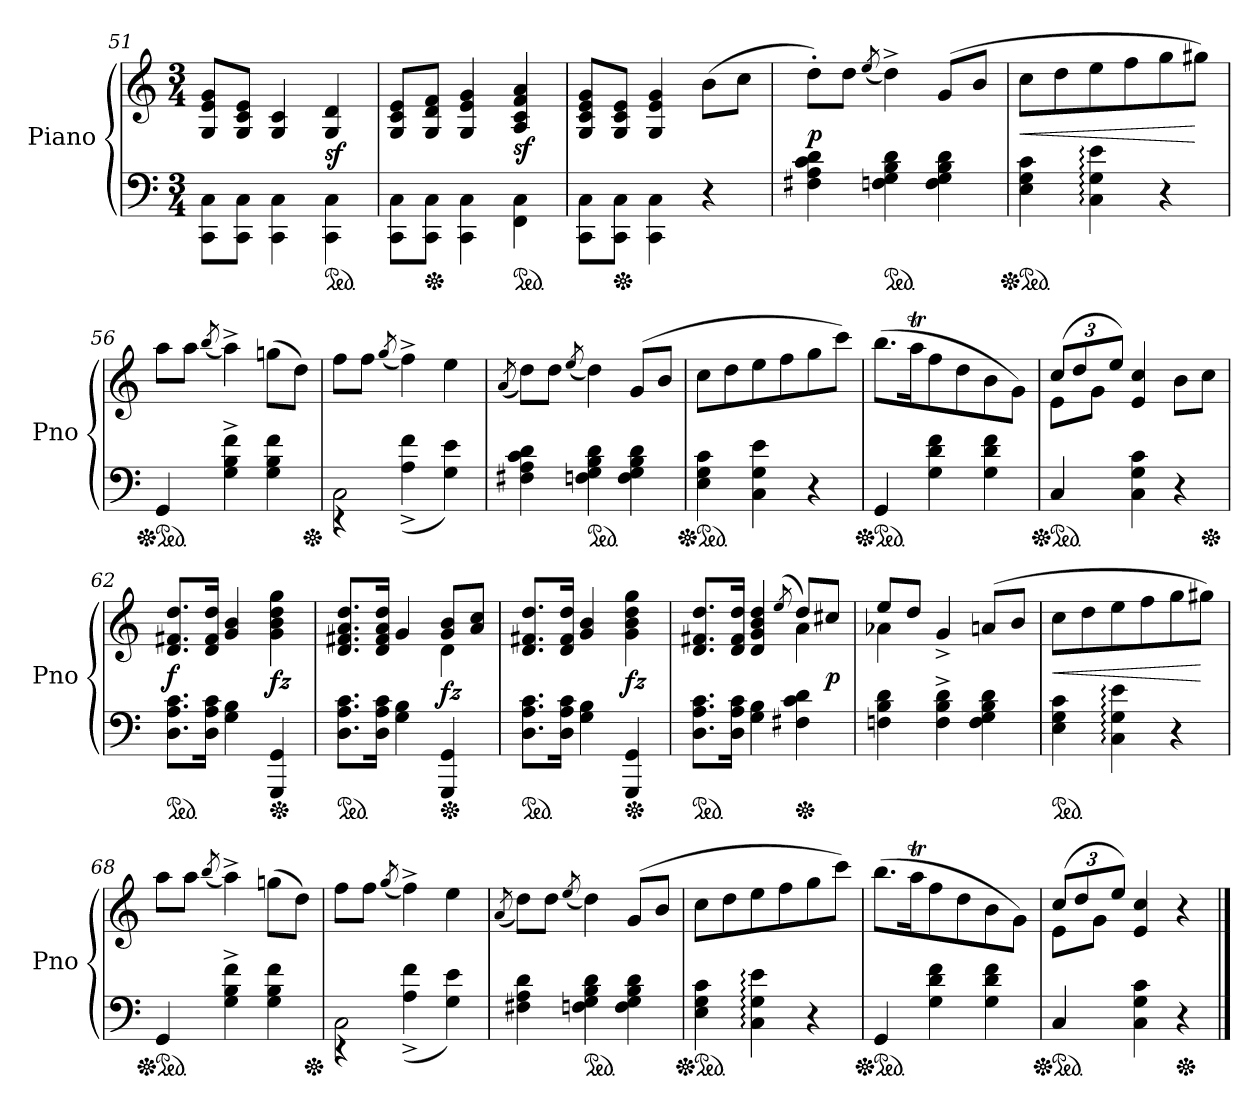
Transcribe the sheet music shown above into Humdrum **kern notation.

**kern	**kern	**dynam
*part1	*part1	*part1
*staff2	*staff1	*staff1/2
*I"Piano	*	*
*I'Pno	*	*
*clefF4	*clefG2	*
*k[]	*k[]	*
*M3/4	*M3/4	*
=51	=51	=51
8CC\ 8C\L	8G 8e 8gL	.
8CC\ 8C\J	8G 8c 8eJ	.
4CC\ 4C\	4G 4c	.
*ped	*	*
4CC\ 4C\	4G 4d	sf
=52	=52	=52
8CC\ 8C\L	8G 8c 8eL	.
*Xped	*	*
8CC\ 8C\J	8G 8d 8fJ	.
4CC\ 4C\	4G 4e 4g	.
*ped	*	*
4FF\ 4C\	4A 4c 4f 4a	sf
=53	=53	=53
8CC\ 8C\L	8G 8c 8e 8gL	.
*Xped	*	*
8CC\ 8C\J	8G 8c 8eJ	.
4CC\ 4C\	4G 4e 4g	.
4r	(8bL	.
.	8ccJ	.
=54	=54	=54
4F#X 4A 4c 4d	8dd'L)	p
.	8ddJ	.
.	(8qee/	.
*ped	*	*
4Fn 4G 4B 4d	4dd^)	.
4F 4G 4B 4d	(>8gL	.
.	8bJ	.
=55	=55	=55
*Xped	*	*
*ped	*	*
4E 4G 4c	8ccL	<
.	8dd	.
4C: 4G: 4e:	8ee	.
.	8ff	.
4r	8gg	.
.	8gg#XJ)	[
=56	=56	=56
*Xped	*	*
*ped	*	*
4GG	8aaL	.
.	8aaJ	.
.	(8qbb/	.
4G^ 4B^ 4f^	4aa^)	.
4G 4B 4f	(8ggnL	.
.	8ddJ)	.
*Xped	*	*
=57	=57	=57
*^	*	*
2C\	4r	8ffL	.
.	.	8ffJ	.
.	.	(8qgg/	.
.	(>4A^ 4f^	4ff^)	.
4ryy	4G 4e)	4ee	.
*v	*v	*	*
=58	=58	=58
.	(8qa/	.
4F#X 4A 4c 4d	8ddL)	.
.	8ddJ	.
.	(8qee/	.
*ped	*	*
4Fn 4G 4B 4d	4dd)	.
4F 4G 4B 4d	(>8gL	.
.	8bJ	.
=59	=59	=59
*Xped	*	*
*ped	*	*
4E 4G 4c	8ccL	.
.	8dd	.
4C 4G 4e	8ee	.
.	8ff	.
4r	8gg	.
.	8cccJ)	.
=60	=60	=60
*Xped	*	*
*ped	*	*
4GG	(8.bbL	.
.	16aaTK	.
4G 4d 4f	8ff	.
.	8dd	.
4G 4d 4f	8b	.
.	8gJ)	.
=61	=61	=61
*	*^	*
*Xped	*	*	*
*ped	*	*	*
4C	(12ccL	8eL	.
.	12dd	.	.
.	.	8gJ	.
.	12eeJ)	.	.
4C 4G 4c	4e 4cc	4ryy	.
4r	4ryy	8bL	.
*Xped	*	*	*
.	.	8ccJ	.
*	*v	*v	*
=62	=62	=62
*ped	*	*
8.D 8.A 8.cL	8.d 8.f#X 8.ddL	f
16D 16A 16cJk	16d 16f# 16ddJk	.
4G 4B	4g 4b	.
*Xped	*	*
4GGG 4GG	4g 4b 4dd 4gg	fz
=63	=63	=63
*	*^	*
*ped	*	*	*
8.D 8.A 8.cL	8.d 8.f#X 8.a 8.ddL	4ryy	.
16D 16A 16cJk	16d 16f# 16a 16ddJk	.	.
4G 4B	4g	4ryy	.
*Xped	*	*	*
4GGG 4GG	8g 8bL	4d	fz
.	8a 8ccJ	.	.
*	*v	*v	*
=64	=64	=64
*ped	*	*
8.D 8.A 8.cL	8.d 8.f#X 8.ddL	.
16D 16A 16cJk	16d 16f# 16ddJk	.
4G 4B	4g 4b	.
*Xped	*	*
4GGG 4GG	4g 4b 4dd 4gg	fz
=65	=65	=65
*	*^	*
*ped	*	*	*
8.D 8.A 8.cL	8.d 8.f#X 8.ddL	4ryy	.
16D 16A 16cJk	16d 16f# 16ddJk	.	.
4G 4B	4d 4g 4b 4dd	4ryy	.
.	(<8qee/	.	.
*Xped	*	*	*
4F#X 4c 4d	8ddL)	4a	.
.	8cc#XJ	.	p
=66	=66	=66	=66
4Fn 4B 4d	8eeL	4a-X	.
.	8ddJ	.	.
4F^ 4B^ 4d^	4g^	4ryy	.
4F 4G 4B 4d	(8anL	4ryy	.
.	8bJ	.	.
*	*v	*v	*
=67	=67	=67
*ped	*	*
4E 4G 4c	8ccL	<
.	8dd	.
4C: 4G: 4e:	8ee	.
.	8ff	.
4r	8gg	.
.	8gg#XJ)	[
=68	=68	=68
*Xped	*	*
*ped	*	*
4GG	8aaL	.
.	8aaJ	.
.	(8qbb/	.
4G^ 4B^ 4f^	4aa^)	.
4G 4B 4f	(8ggnL	.
.	8ddJ)	.
*Xped	*	*
=69	=69	=69
*^	*	*
2C\	4r	8ffL	.
.	.	8ffJ	.
.	.	(8qgg/	.
.	(>4A^ 4f^	4ff^)	.
4ryy	4G 4e)	4ee	.
*v	*v	*	*
=70	=70	=70
.	(8qa/	.
4F#X 4A 4d	8ddL)	.
.	8ddJ	.
.	(8qee/	.
*ped	*	*
4Fn 4G 4B 4d	4dd)	.
4F 4G 4B 4d	(>8gL	.
.	8bJ	.
=71	=71	=71
*Xped	*	*
*ped	*	*
4E 4G 4c	8ccL	.
.	8dd	.
4C: 4G: 4e:	8ee	.
.	8ff	.
4r	8gg	.
.	8cccJ)	.
=72	=72	=72
*Xped	*	*
*ped	*	*
4GG	(8.bbL	.
.	16aaTK	.
4G 4d 4f	8ff	.
.	8dd	.
4G 4d 4f	8b	.
.	8gJ)	.
=73	=73	=73
*	*^	*
*Xped	*	*	*
*ped	*	*	*
4C	(12ccL	8eL	.
.	12dd	.	.
.	.	8gJ	.
.	12eeJ)	.	.
4C 4G 4c	4e 4cc	4ryy	.
*Xped	*	*	*
4r	4r	4ryy	.
*	*v	*v	*
==	==	==
*-	*-	*-
